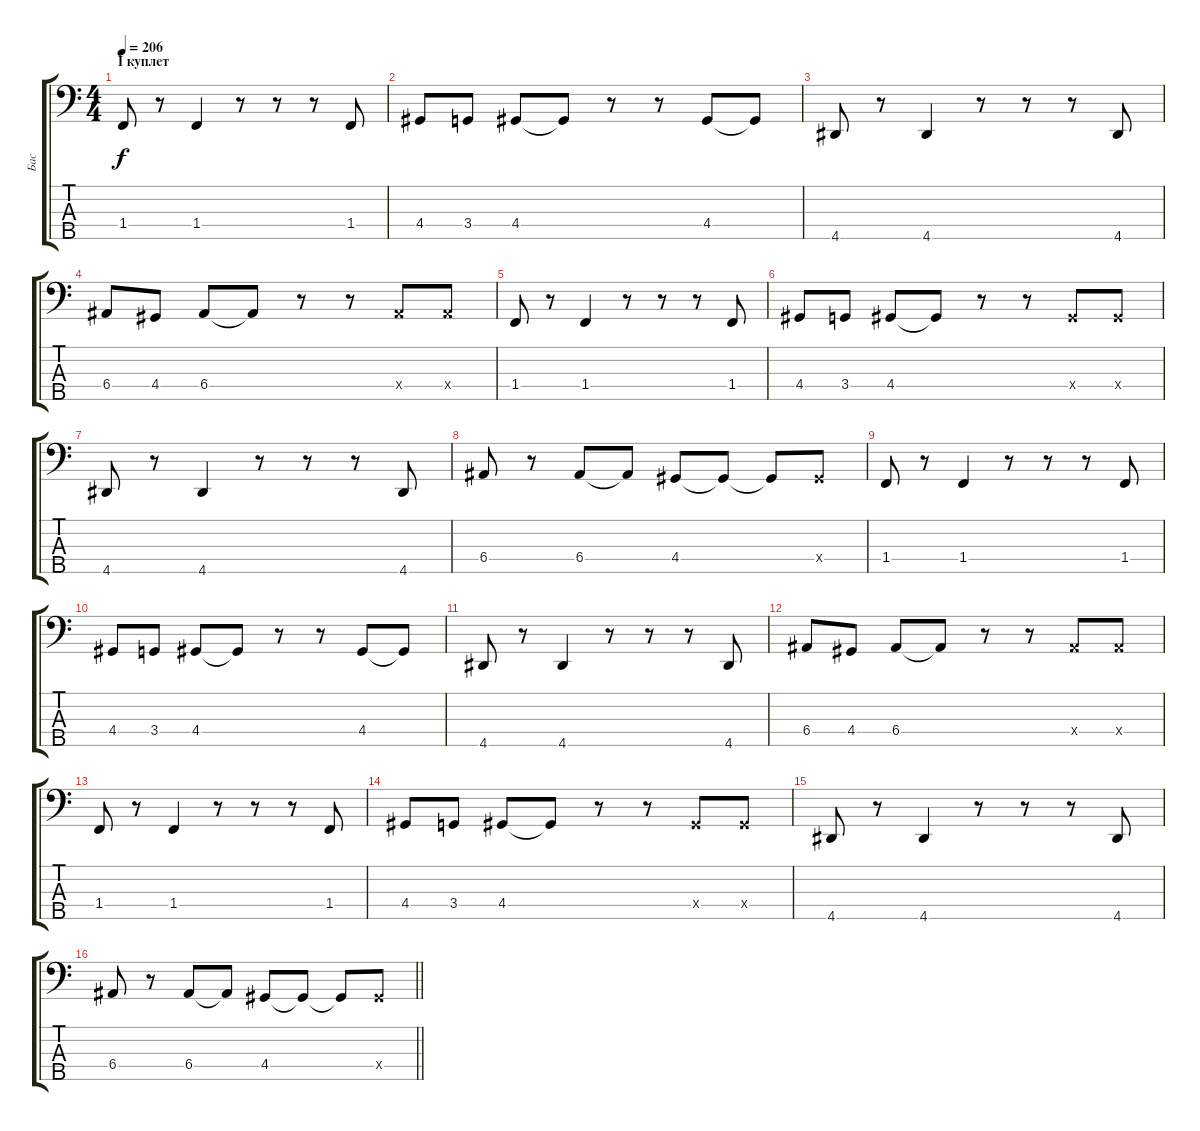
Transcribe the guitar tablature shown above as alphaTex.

\track ("Бас" "Бас") {instrument electricbassfinger}
\staff {score tabs}
\tuning (G2 D2 A1 E1 B0) {hide}
\ts (4 4)
\section ("" "I куплет")
\tempo 206
\clef f4
\ks c
1.4.8{dy f} r.8 1.4.4 r.8 r.8 r.8 1.4.8 |
4.4.8 3.4.8 4.4.8 4.4{t}.8 r.8 r.8 4.4.8 4.4{t}.8 |
4.5.8 r.8 4.5.4 r.8 r.8 r.8 4.5.8 |
6.4.8 4.4.8 6.4.8 6.4{t}.8 r.8 r.8 6.4{x}.8 6.4{x}.8 |
1.4.8 r.8 1.4.4 r.8 r.8 r.8 1.4.8 |
4.4.8 3.4.8 4.4.8 4.4{t}.8 r.8 r.8 4.4{x}.8 4.4{x}.8 |
4.5.8 r.8 4.5.4 r.8 r.8 r.8 4.5.8 |
6.4.8 r.8 6.4.8 6.4{t}.8 4.4.8 4.4{t}.8 4.4{t}.8 4.4{x}.8 |
1.4.8 r.8 1.4.4 r.8 r.8 r.8 1.4.8 |
4.4.8 3.4.8 4.4.8 4.4{t}.8 r.8 r.8 4.4.8 4.4{t}.8 |
4.5.8 r.8 4.5.4 r.8 r.8 r.8 4.5.8 |
6.4.8 4.4.8 6.4.8 6.4{t}.8 r.8 r.8 6.4{x}.8 6.4{x}.8 |
1.4.8 r.8 1.4.4 r.8 r.8 r.8 1.4.8 |
4.4.8 3.4.8 4.4.8 4.4{t}.8 r.8 r.8 4.4{x}.8 4.4{x}.8 |
4.5.8 r.8 4.5.4 r.8 r.8 r.8 4.5.8 |
\barLineRight lightlight
6.4.8 r.8 6.4.8 6.4{t}.8 4.4.8 4.4{t}.8 4.4{t}.8 4.4{x}.8
